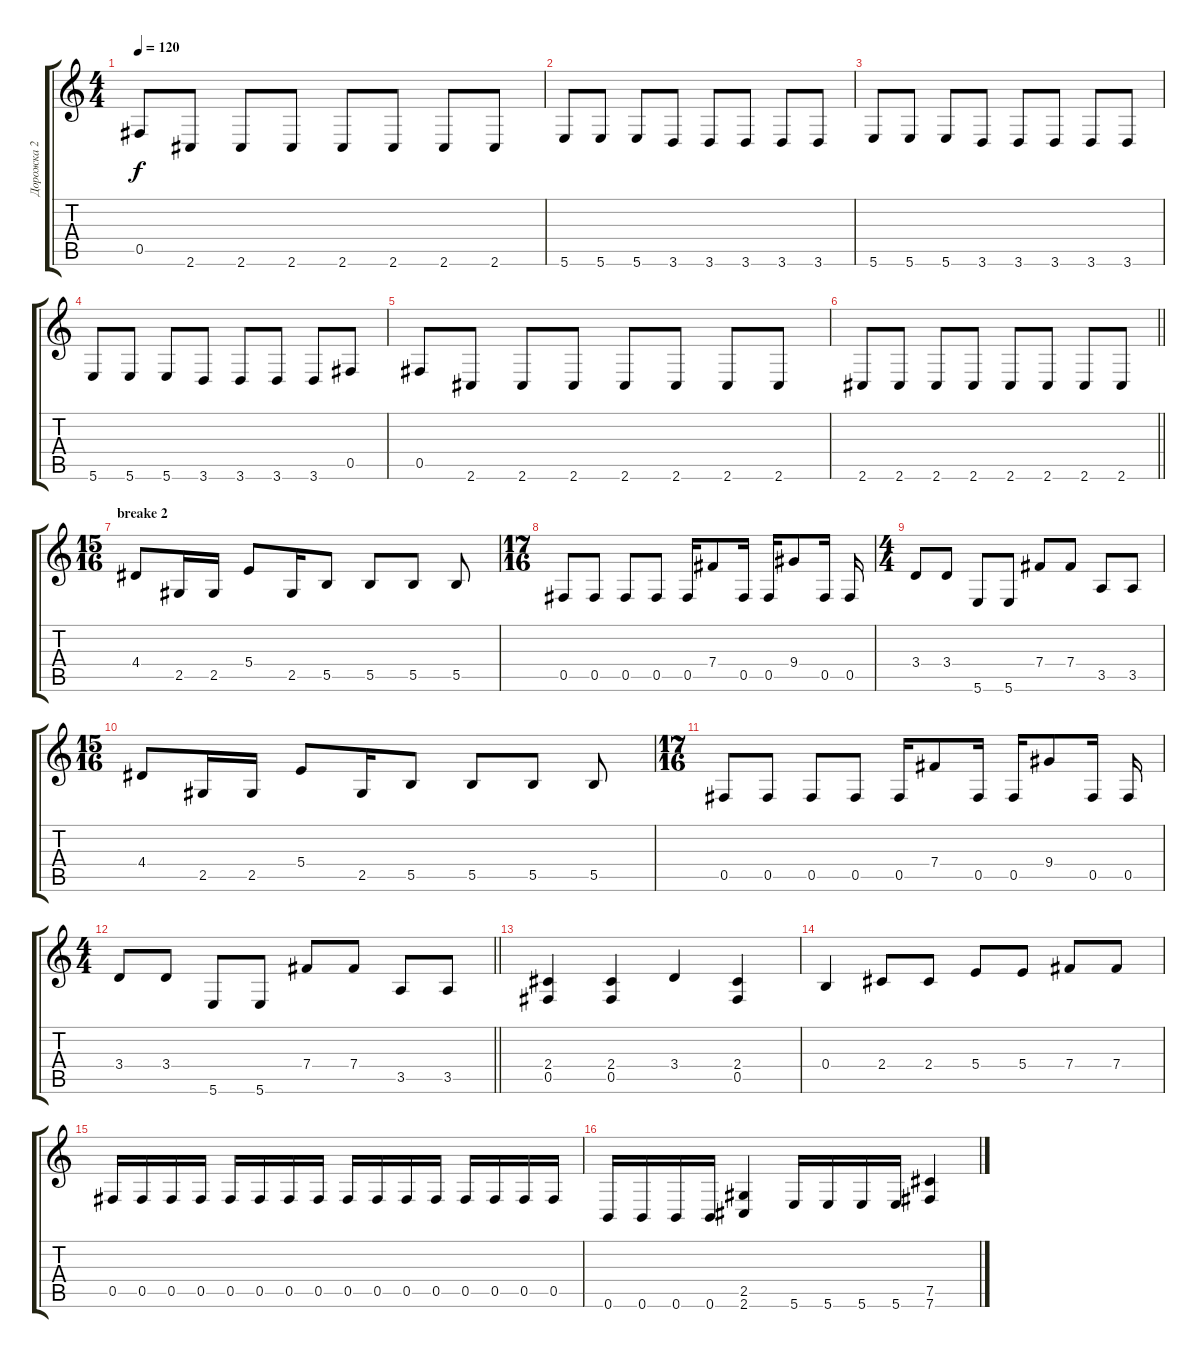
\track ("Дорожка 2" "Дорожка 2") {instrument distortionguitar}
\staff {score tabs}
\tuning (Db4 Ab3 E3 B2 Gb2 B1) {hide}
\ts (4 4)
\tempo 120
\clef g2
\ks c
0.5.8{dy f} 2.6.8 2.6.8 2.6.8 2.6.8 2.6.8 2.6.8 2.6.8 |
5.6.8 5.6.8 5.6.8 3.6.8 3.6.8 3.6.8 3.6.8 3.6.8 |
5.6.8 5.6.8 5.6.8 3.6.8 3.6.8 3.6.8 3.6.8 3.6.8 |
5.6.8 5.6.8 5.6.8 3.6.8 3.6.8 3.6.8 3.6.8 0.5.8 |
0.5.8 2.6.8 2.6.8 2.6.8 2.6.8 2.6.8 2.6.8 2.6.8 |
\barLineRight lightlight
2.6.8 2.6.8 2.6.8 2.6.8 2.6.8 2.6.8 2.6.8 2.6.8 |
\ts (15 16)
\section ("" "breake 2")
4.4.8 2.5.16 2.5.16 5.4.8 2.5.16 5.5.8 5.5.8 5.5.8 5.5.8 |
\ts (17 16)
0.5.8 0.5.8 0.5.8 0.5.8 0.5.16 7.4.8 0.5.16 0.5.16 9.4.8 0.5.16 0.5.16 |
\ts (4 4)
3.4.8 3.4.8 5.6.8 5.6.8 7.4.8 7.4.8 3.5.8 3.5.8 |
\ts (15 16)
4.4.8 2.5.16 2.5.16 5.4.8 2.5.16 5.5.8 5.5.8 5.5.8 5.5.8 |
\ts (17 16)
0.5.8 0.5.8 0.5.8 0.5.8 0.5.16 7.4.8 0.5.16 0.5.16 9.4.8 0.5.16 0.5.16 |
\ts (4 4)
\barLineRight lightlight
3.4.8 3.4.8 5.6.8 5.6.8 7.4.8 7.4.8 3.5.8 3.5.8 |
\section ("" " ")
(2.4 0.5).4 (2.4 0.5).4 3.4.4 (2.4 0.5).4 |
0.4.4 2.4.8 2.4.8 5.4.8 5.4.8 7.4.8 7.4.8 |
0.5.16 0.5.16 0.5.16 0.5.16 0.5.16 0.5.16 0.5.16 0.5.16 0.5.16 0.5.16 0.5.16 0.5.16 0.5.16 0.5.16 0.5.16 0.5.16 |
0.6.16 0.6.16 0.6.16 0.6.16 (2.5 2.6).4 5.6.16 5.6.16 5.6.16 5.6.16 (7.5 7.6).4
